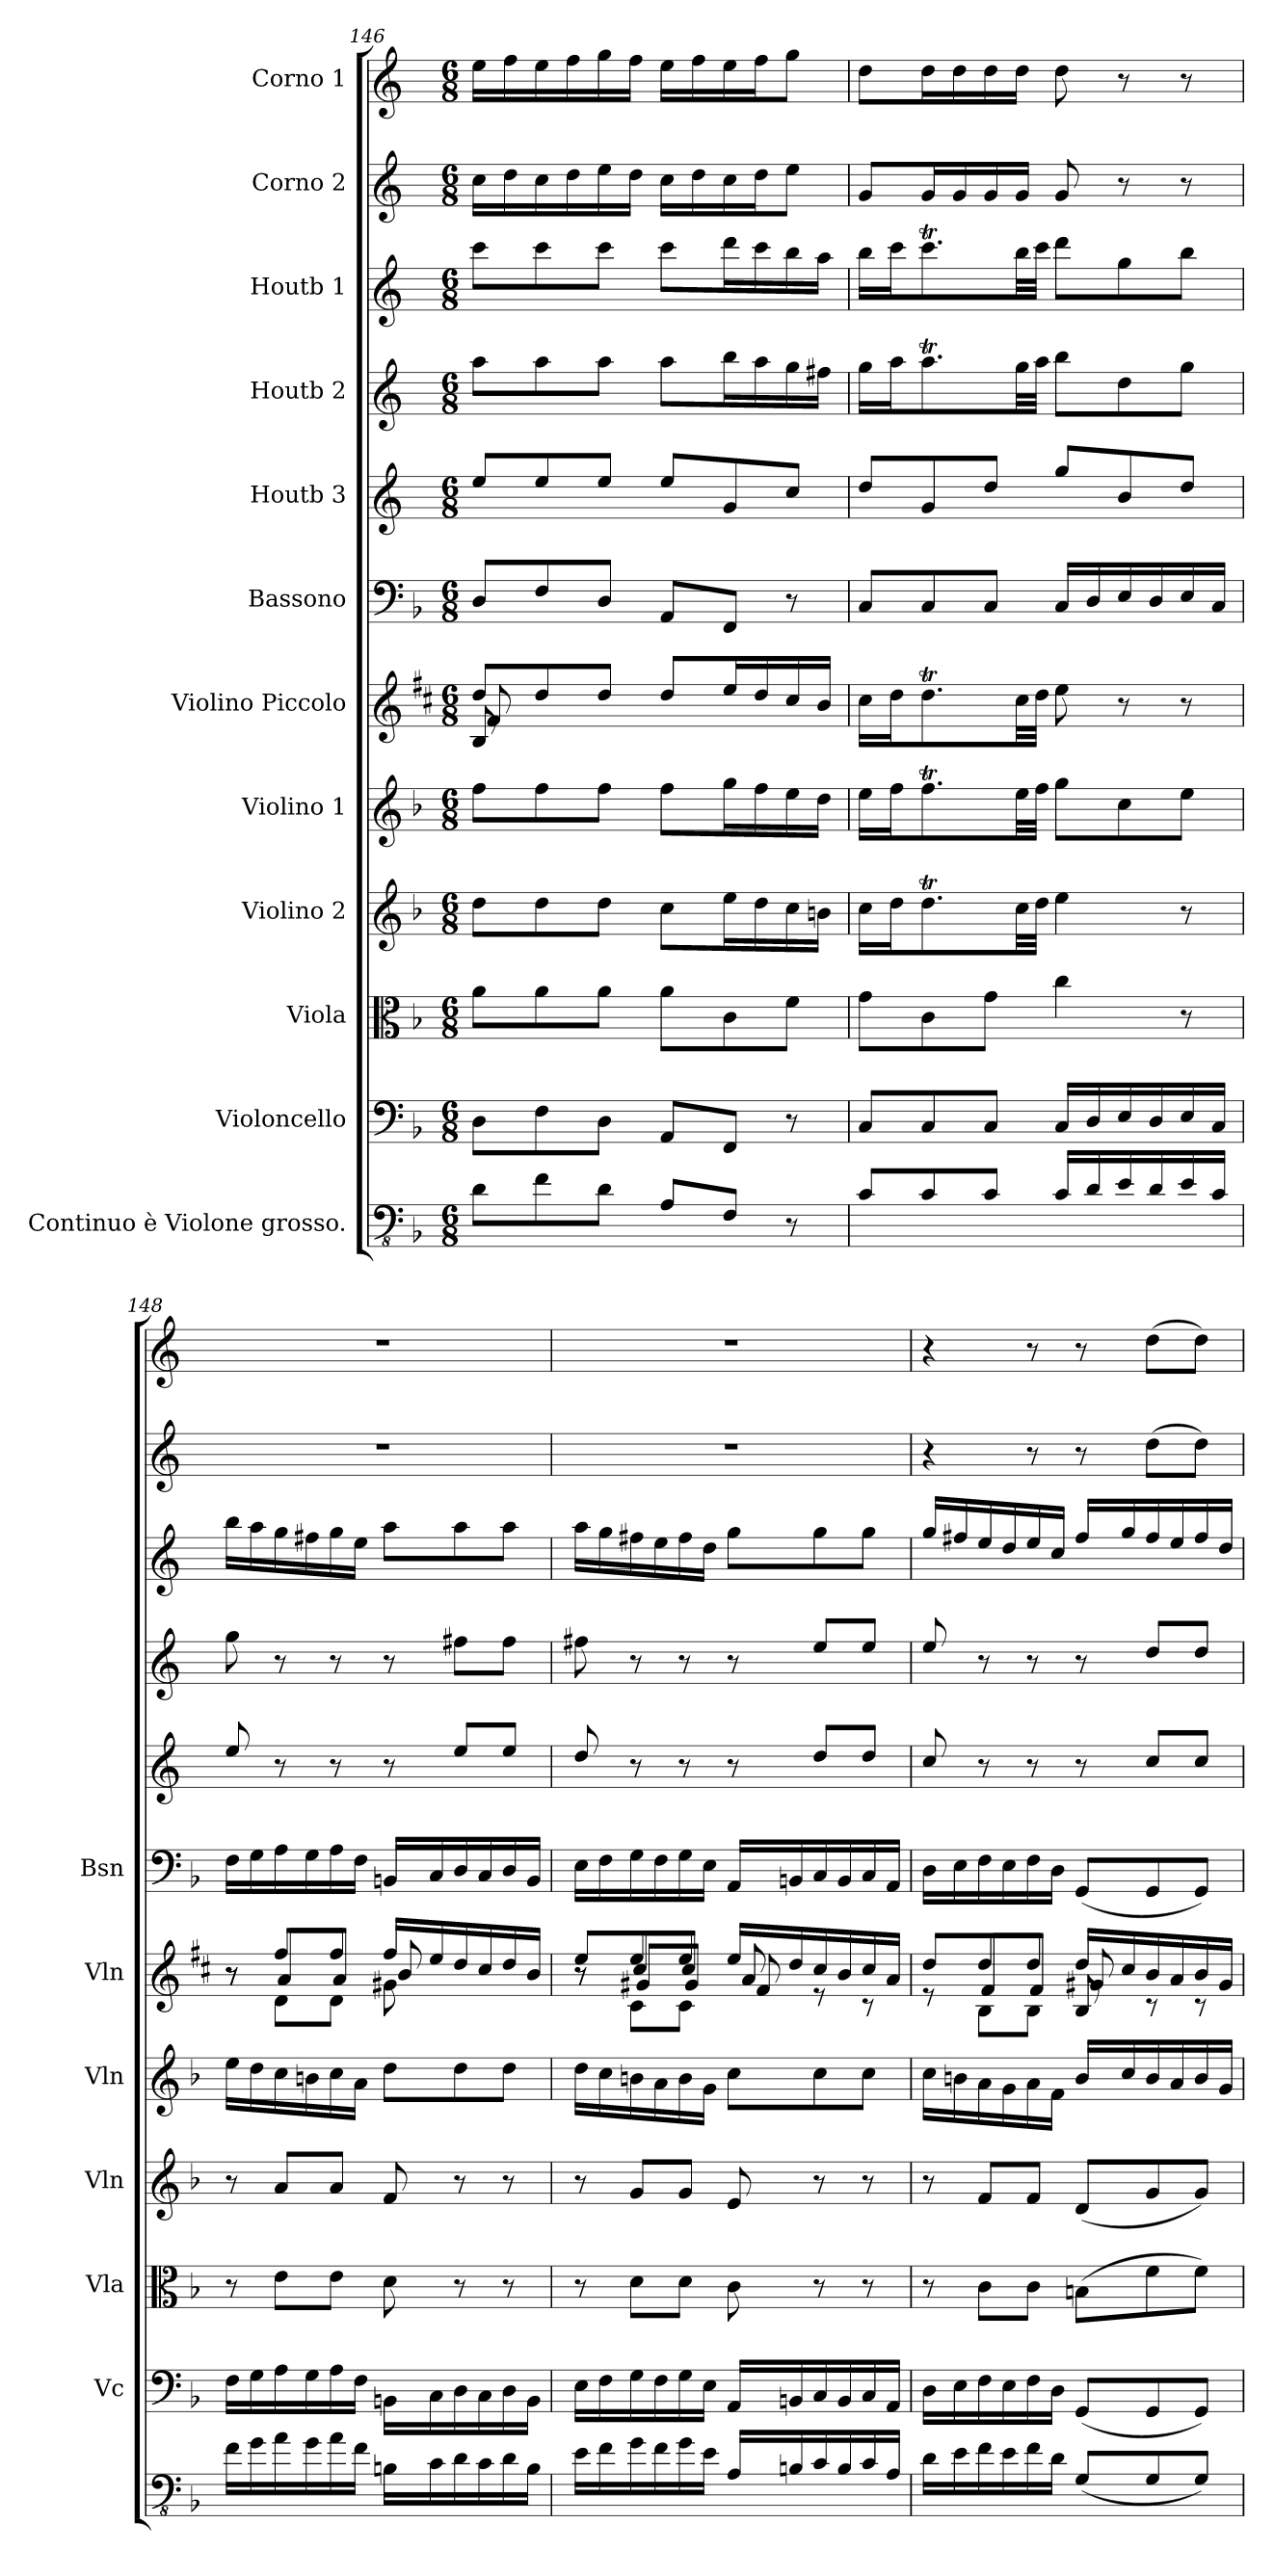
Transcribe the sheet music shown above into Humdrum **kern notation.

**kern	**kern	**kern	**kern	**kern	**kern	**kern	**kern	**kern	**kern	**kern	**kern
*part12	*part11	*part10	*part9	*part8	*part7	*part6	*part5	*part4	*part3	*part2	*part1
*staff12	*staff11	*staff10	*staff9	*staff8	*staff7	*staff6	*staff5	*staff4	*staff3	*staff2	*staff1
*I"Continuo è Violone grosso.	*I"Violoncello	*I"Viola	*I"Violino 2	*I"Violino 1	*I"Violino Piccolo	*I"Bassono	*I"Houtb 3	*I"Houtb 2	*I"Houtb 1	*I"Corno 2	*I"Corno 1
*	*I'Vc	*I'Vla	*I'Vln	*I'Vln	*I'Vln	*I'Bsn	*	*	*	*	*
*clefFv4	*clefF4	*clefC3	*clefG2	*clefG2	*clefG2	*clefF4	*clefG2	*clefG2	*clefG2	*clefG2	*clefG2
*ITrd7c12	*	*	*	*	*ITrd-2c-3	*	*ITrd4c7	*ITrd4c7	*ITrd4c7	*ITrd4c7	*ITrd4c7
*k[b-]	*k[b-]	*k[b-]	*k[b-]	*k[b-]	*k[b-]	*k[b-]	*k[b-]	*k[b-]	*k[b-]	*k[b-]	*k[b-]
*M6/8	*M6/8	*M6/8	*M6/8	*M6/8	*M6/8	*M6/8	*M6/8	*M6/8	*M6/8	*M6/8	*M6/8
=146	=146	=146	=146	=146	=146	=146	=146	=146	=146	=146	=146
*	*	*	*	*	*^	*	*	*	*	*	*
*	*	*	*	*	*	*^	*	*	*	*	*	*
8DD\L	8D\L	8a\L	8dd\L	8ff\L	8ff/L	8a/	8d/	8D/L	8a/L	8dd\L	8ff\L	16f\LL	16a\LL
.	.	.	.	.	.	.	.	.	.	.	.	16g\	16b-\
8FF\	8F\	8a\	8dd\	8ff\	8ff/	2ryy	2ryy	8F/	8a/	8dd\	8ff\	16f\	16a\
.	.	.	.	.	.	.	.	.	.	.	.	16g\	16b-\
8DD\J	8D\J	8a\J	8dd\J	8ff\J	8ff/J	.	.	8D/J	8a/J	8dd\J	8ff\J	16a\	16cc\
.	.	.	.	.	.	.	.	.	.	.	.	16g\JJ	16b-\JJ
8AAA/L	8AA/L	8a\L	8cc\L	8ff\L	8ff/L	.	.	8AA/L	8a/L	8dd\L	8ff\L	16f\LL	16a\LL
.	.	.	.	.	.	.	.	.	.	.	.	16g\	16b-\
8FFF/J	8FF/J	8c\	16ee\L	16gg\L	16gg/L	.	.	8FF/J	8c/	16ee\L	16gg\L	16f\	16a\
.	.	.	16dd\	16ff\	16ff/	.	.	.	.	16dd\	16ff\	16g\J	16b-\J
8r	8r	8f\J	16cc\	16ee\	16ee/	8ryy	8ryy	8r	8f/J	16cc\	16ee\	8a\J	8cc\J
.	.	.	16bn\JJ	16dd\JJ	16dd/JJ	.	.	.	.	16bn\JJ	16dd\JJ	.	.
*	*	*	*	*	*v	*v	*v	*	*	*	*	*	*
=147	=147	=147	=147	=147	=147	=147	=147	=147	=147	=147	=147
8CC/L	8C/L	8g\L	16cc\LL	16ee\LL	16ee\LL	8C/L	8g/L	16cc\LL	16ee\LL	8c/L	8g\L
.	.	.	16dd\J	16ff\J	16ff\J	.	.	16dd\J	16ff\J	.	.
8CC/	8C/	8c\	8.ddT\	8.ffT\	8.ffT\	8C/	8c/	8.ddT\	8.ffT\	16c/L	16g\L
.	.	.	.	.	.	.	.	.	.	16c/	16g\
8CC/J	8C/J	8g\J	.	.	.	8C/J	8g/J	.	.	16c/	16g\
.	.	.	32cc\LL	32ee\LL	32ee\LL	.	.	32cc\LL	32ee\LL	16c/JJ	16g\JJ
.	.	.	32dd\JJJ	32ff\JJJ	32ff\JJJ	.	.	32dd\JJJ	32ff\JJJ	.	.
16CC/LL	16C/LL	4cc\	4ee\	8gg\L	8gg\	16C/LL	8cc/L	8ee\L	8gg\L	8c/	8g\
16DD/	16D/	.	.	.	.	16D/	.	.	.	.	.
16EE/	16E/	.	.	8cc\	8r	16E/	8e/	8g\	8cc\	8r	8r
16DD/	16D/	.	.	.	.	16D/	.	.	.	.	.
16EE/	16E/	8r	8r	8ee\J	8r	16E/	8g/J	8cc\J	8ee\J	8r	8r
16CC/JJ	16C/JJ	.	.	.	.	16C/JJ	.	.	.	.	.
=148	=148	=148	=148	=148	=148	=148	=148	=148	=148	=148	=148
*	*	*	*	*	*^	*	*	*	*	*	*
*	*	*	*	*	*	*^	*	*	*	*	*	*
16FF\LL	16F\LL	8r	8r	16ee\LL	8r	8r	8r	16F\LL	8a/	8cc\	16ee\LL	2.r	2.r
16GG\	16G\	.	.	16dd\	.	.	.	16G\	.	.	16dd\	.	.
16AA\	16A\	8e\L	8a/L	16cc\	8aa/L	8cc/L	8f\L	16A\	8r	8r	16cc\	.	.
16GG\	16G\	.	.	16bn\	.	.	.	16G\	.	.	16bn\	.	.
16AA\	16A\	8e\J	8a/J	16cc\	8aa/J	8cc/J	8f\J	16A\	8r	8r	16cc\	.	.
16FF\JJ	16F\JJ	.	.	16a\JJ	.	.	.	16F\JJ	.	.	16a\JJ	.	.
16BBBn\LL	16BBn\LL	8d\	8f/	8dd\L	16aa/LL	8dd/	8bn\	16BBn/LL	8r	8r	8dd\L	.	.
16CC\	16C\	.	.	.	16gg/	.	.	16C/	.	.	.	.	.
16DD\	16D\	8r	8r	8dd\	16ff/	4ryy	4ryy	16D/	8a/L	8bn\L	8dd\	.	.
16CC\	16C\	.	.	.	16ee/	.	.	16C/	.	.	.	.	.
16DD\	16D\	8r	8r	8dd\J	16ff/	.	.	16D/	8a/J	8b\J	8dd\J	.	.
16BBB\JJ	16BB\JJ	.	.	.	16dd/JJ	.	.	16BB/JJ	.	.	.	.	.
=149	=149	=149	=149	=149	=149	=149	=149	=149	=149	=149	=149	=149	=149
*	*	*	*	*	*	*	*^	*	*	*	*	*	*
16EE\LL	16E\LL	8r	8r	16dd\LL	8gg/L	8r	8ryy	8r	16E\LL	8g/	8bn\	16dd\LL	2.r	2.r
16FF\	16F\	.	.	16cc\	.	.	.	.	16F\	.	.	16cc\	.	.
16GG\	16G\	8d\L	8g/L	16bn\	8gg/	8ee/L	8bn/L	8e\L	16G\	8r	8r	16bn\	.	.
16FF\	16F\	.	.	16a\	.	.	.	.	16F\	.	.	16a\	.	.
16GG\	16G\	8d\J	8g/J	16b\	8gg/J	8ee/J	8b/J	8e\J	16G\	8r	8r	16b\	.	.
16EE\JJ	16E\JJ	.	.	16g\JJ	.	.	.	.	16E\JJ	.	.	16g\JJ	.	.
16AAA/LL	16AA/LL	8c\	8e/	8cc\L	16gg/LL	8cc/	8a/	4.ryy	16AA/LL	8r	8r	8cc\L	.	.
16BBBn/	16BBn/	.	.	.	16ff/	.	.	.	16BBn/	.	.	.	.	.
16CC/	16C/	8r	8r	8cc\	16ee/	8r	4ryy	.	16C/	8g/L	8a/L	8cc\	.	.
16BBB/	16BB/	.	.	.	16dd/	.	.	.	16BB/	.	.	.	.	.
16CC/	16C/	8r	8r	8cc\J	16ee/	8r	.	.	16C/	8g/J	8a/J	8cc\J	.	.
16AAA/JJ	16AA/JJ	.	.	.	16cc/JJ	.	.	.	16AA/JJ	.	.	.	.	.
*	*	*	*	*	*	*	*v	*v	*	*	*	*	*	*
=150	=150	=150	=150	=150	=150	=150	=150	=150	=150	=150	=150	=150	=150
16DD\LL	16D\LL	8r	8r	16cc\LL	8ff/L	8r	8ryy	16D\LL	8f/	8a/	16cc/LL	4r	4r
16EE\	16E\	.	.	16bn\	.	.	.	16E\	.	.	16bn/	.	.
16FF\	16F\	8c\L	8f/L	16a\	8ff/	8a/L	8d\L	16F\	8r	8r	16a/	.	.
16EE\	16E\	.	.	16g\	.	.	.	16E\	.	.	16g/	.	.
16FF\	16F\	8c\J	8f/J	16a\	8ff/J	8a/J	8d\J	16F\	8r	8r	16a/	8r	8r
16DD\JJ	16D\JJ	.	.	16f\JJ	.	.	.	16D\JJ	.	.	16f/JJ	.	.
(8GGG/L	(8GG/L	(8Bn\L	(8d/L	16b/LL	16ff/LL	8bn/	8d/	(8GG/L	8r	8r	16b/LL	8r	8r
.	.	.	.	16cc/	16ee/	.	.	.	.	.	16cc/	.	.
8GGG/	8GG/	8f\	8g/	16b/	16dd/	8r	4ryy	8GG/	8f/L	8g/L	16b/	(8g\L	(8g\L
.	.	.	.	16a/	16cc/	.	.	.	.	.	16a/	.	.
8GGG/J)	8GG/J)	8f\J)	8g/J)	16b/	16dd/	8r	.	8GG/J)	8f/J	8g/J	16b/	8g\J)	8g\J)
.	.	.	.	16g/JJ	16b/JJ	.	.	.	.	.	16g/JJ	.	.
*	*	*	*	*	*v	*v	*v	*	*	*	*	*	*
=	=	=	=	=	=	=	=	=	=	=	=
*-	*-	*-	*-	*-	*-	*-	*-	*-	*-	*-	*-
